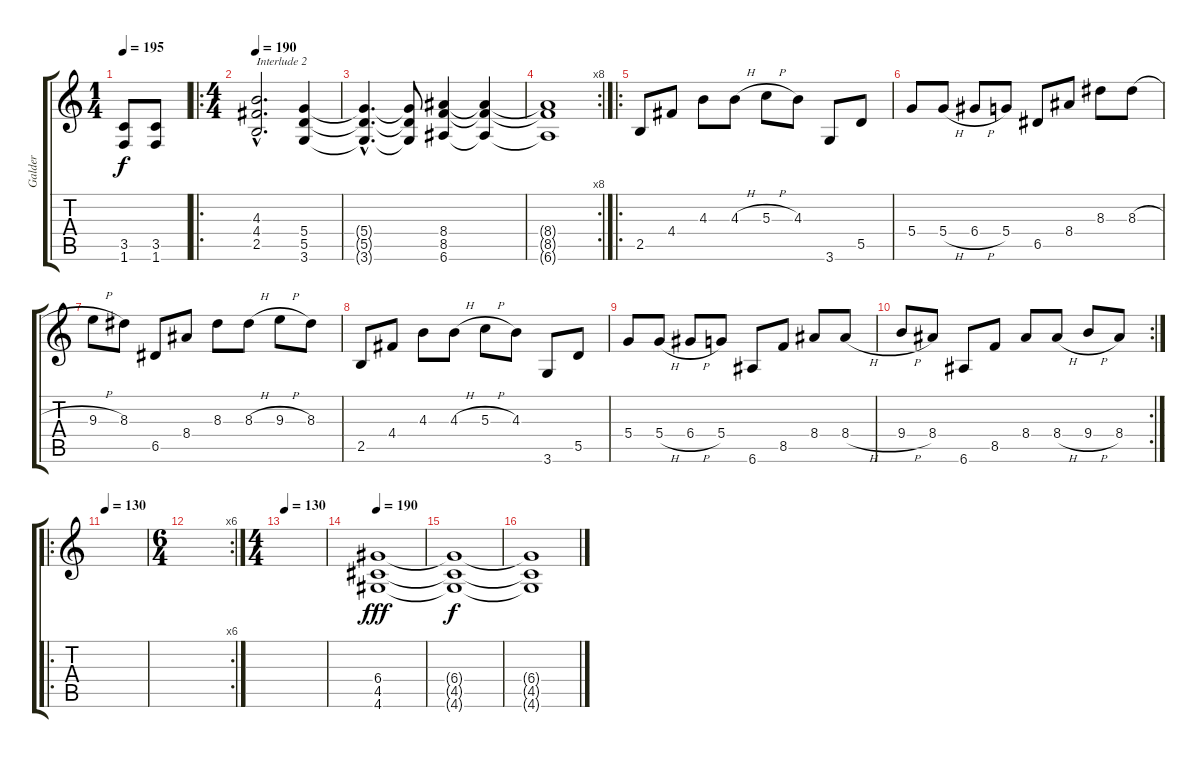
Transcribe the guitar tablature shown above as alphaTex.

\track ("Galder" "Galder") {instrument distortionguitar}
\staff {score tabs}
\tuning (E4 B3 G3 D3 A2 E2) {hide}
\ts (1 4)
\tempo 195
\clef g2
\ks c
(3.5 1.6).8{dy f} (3.5 1.6).8 |
\ro
\ts (4 4)
\tempo 190
(4.3{hac} 4.4{hac} 2.5{hac}).2{d txt "Interlude 2"} (5.4 5.5 3.6).4 |
(5.4{hac t} 5.5{hac t} 3.6{hac t}).4{d} (5.4{t} 5.5{t} 3.6{t}).8 (8.4 8.5 6.6).4 (8.4{t} 8.5{t} 6.6{t}).4 |
\rc 8
(8.4{t} 8.5{t} 6.6{t}).1 |
\ro
2.5.8 4.4.8 4.3.8 4.3{h}.8 5.3{h}.8 4.3.8 3.6.8 5.5.8 |
5.4.8 5.4{h}.8 6.4{h}.8 5.4.8 6.5.8 8.4.8 8.3.8 8.3{h}.8 |
9.3{h}.8 8.3.8 6.5.8 8.4.8 8.3.8 8.3{h}.8 9.3{h}.8 8.3.8 |
2.5.8 4.4.8 4.3.8 4.3{h}.8 5.3{h}.8 4.3.8 3.6.8 5.5.8 |
5.4.8 5.4{h}.8 6.4{h}.8 5.4.8 6.6.8 8.5.8 8.4.8 8.4{h}.8 |
\rc 2
9.4{h}.8 8.4.8 6.6.8 8.5.8 8.4.8 8.4{h}.8 9.4{h}.8 8.4.8 |
\ro
\tempo 130
|
\rc 6
\ts (6 4)
|
\ts (4 4)
\tempo 130
|
\tempo 260
\tempo 190
(6.4 4.5 4.6).1{dy fff} |
(6.4{t} 4.5{t} 4.6{t}).1{dy f} |
(6.4{t} 4.5{t} 4.6{t}).1
